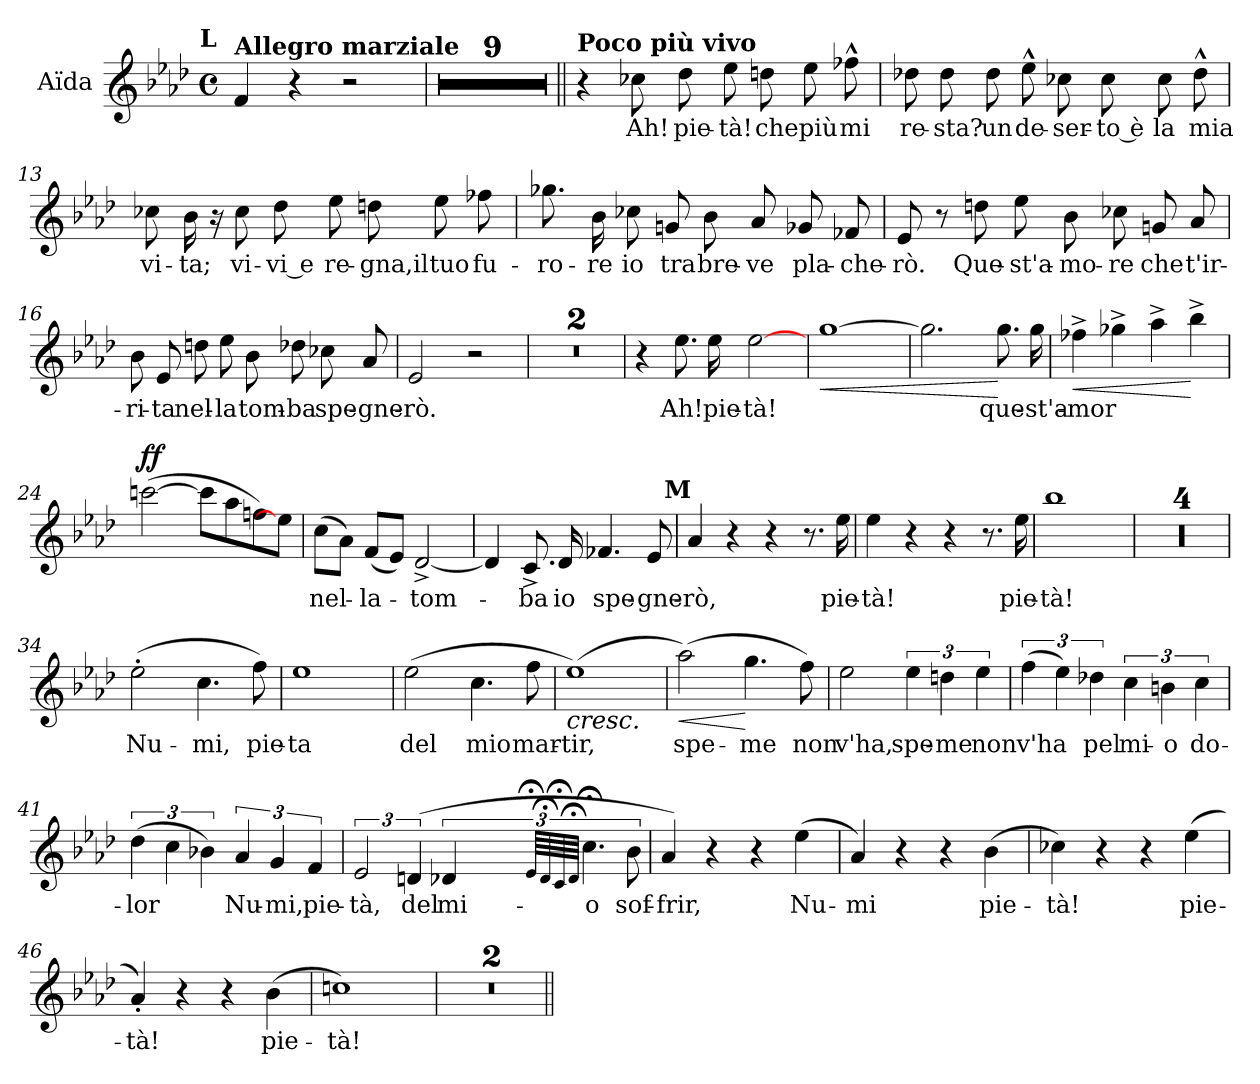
**kern	**text	**dynam
*part1	*part1	*part1
*staff1	*staff1	*staff1
*I"Aïda	*	*
*I'Aïda	*	*
*clefG2	*	*
*k[b-e-a-d-]	*	*
*A-:	*	*
*M4/4	*	*
*met(c)	*	*
*MM88	*	*
!!LO:REH:place=s1:a:enc=none:fs=18:t=L
=1	=1	=1
!LO:TX:a:B:t=Allegro marziale	!	!
4f/	.	.
4r	.	.
2r	.	.
=2	=2	=2
1r	.	.
=3	=3	=3
1r	.	.
!!LO:PB:g=z
=4	=4	=4
1r	.	.
=5	=5	=5
1r	.	.
=6	=6	=6
1r	.	.
=7	=7	=7
1r	.	.
!!LO:LB:g=z
=8	=8	=8
1r	.	.
=9	=9	=9
1r	.	.
=10	=10	=10
1r	.	.
!!LO:PB:g=z
=11||	=11||	=11||
*MM100	*	*
!LO:TX:a:B:t=Poco più vivo	!	!
4r	.	.
!	!LO:LY:b:color=#0055FF	!
8cc-X\	Ah!	.
!	!LO:LY:b:color=#0055FF	!
8dd-\	pie-	.
!	!LO:LY:b:color=#0055FF	!
8ee-\	-tà!	.
!	!LO:LY:b:color=#0055FF	!
8ddn\	che	.
!	!LO:LY:b:color=#0055FF	!
8ee-\	più	.
!	!LO:LY:b:color=#0055FF	!
8ff-X^^\	mi	.
=12	=12	=12
!	!LO:LY:b:color=#0055FF	!
8dd-X\	re-	.
!	!LO:LY:b:color=#0055FF	!
8dd-\	-sta?	.
!	!LO:LY:b:color=#0055FF	!
8dd-\	un	.
!	!LO:LY:b:color=#0055FF	!
8ee-^^\	de-	.
!	!LO:LY:b:color=#0055FF	!
8cc-X\	-ser-	.
!	!LO:LY:b:color=#0055FF	!
8cc-\	-to è	.
!	!LO:LY:b:color=#0055FF	!
8cc-\	la	.
!	!LO:LY:b:color=#0055FF	!
8dd-^^\	mia	.
!!LO:LB:g=z
=13	=13	=13
!	!LO:LY:b:color=#0055FF	!
8cc-X\	vi-	.
!	!LO:LY:b:color=#0055FF	!
16b-\	-ta;	.
16r	.	.
!	!LO:LY:b:color=#0055FF	!
8cc-\	vi-	.
!	!LO:LY:b:color=#0055FF	!
8dd-\	-vi e	.
!	!LO:LY:b:color=#0055FF	!
8ee-\	re-	.
!	!LO:LY:b:color=#0055FF	!
8ddn\	-gna,il	.
!	!LO:LY:b:color=#0055FF	!
8ee-\	tuo	.
!	!LO:LY:b:color=#0055FF	!
8ff-X\	fu-	.
=14	=14	=14
!	!LO:LY:b:color=#0055FF	!
8.gg-X\	-ro-	.
!	!LO:LY:b:color=#0055FF	!
16b-\	-re	.
!	!LO:LY:b:color=#0055FF	!
8cc-X\	io	.
!	!LO:LY:b:color=#0055FF	!
8gn/	tra	.
!	!LO:LY:b:color=#0055FF	!
8b-\	bre-	.
!	!LO:LY:b:color=#0055FF	!
8a-/	-ve	.
!	!LO:LY:b:color=#0055FF	!
8g-X/	pla-	.
!	!LO:LY:b:color=#0055FF	!
8f-X/	-che-	.
!!LO:LB:g=z
=15	=15	=15
!	!LO:LY:b:color=#0055FF	!
8e-/	-rò.	.
8r	.	.
!	!LO:LY:b:color=#0055FF	!
8ddn\	Que-	.
!	!LO:LY:b:color=#0055FF	!
8ee-\	-st'a-	.
!	!LO:LY:b:color=#0055FF	!
8b-\	-mo-	.
!	!LO:LY:b:color=#0055FF	!
8cc-X\	-re	.
!	!LO:LY:b:color=#0055FF	!
8gn/	che	.
!	!LO:LY:b:color=#0055FF	!
8a-/	t'ir-	.
=16	=16	=16
!	!LO:LY:b:color=#0055FF	!
8b-\	-ri-	.
!	!LO:LY:b:color=#0055FF	!
8e-/	-ta	.
!	!LO:LY:b:color=#0055FF	!
8ddn\	nel-	.
!	!LO:LY:b:color=#0055FF	!
8ee-\	-la	.
!	!LO:LY:b:color=#0055FF	!
8b-\	tom-	.
!	!LO:LY:b:color=#0055FF	!
8dd-X\	-ba	.
!	!LO:LY:b:color=#0055FF	!
8cc-X\	spe-	.
!	!LO:LY:b:color=#0055FF	!
8a-/	-gne-	.
!!LO:PB:g=z
=17	=17	=17
!	!LO:LY:b:color=#0055FF	!
2e-/	-rò.	.
2r	.	.
=18	=18	=18
1r	.	.
!!LO:LB:g=z
=19	=19	=19
1r	.	.
=20	=20	=20
4r	.	.
!	!LO:LY:b:color=#0055FF	!
8.ee-\	Ah!	.
!	!LO:LY:b:color=#0055FF	!
16ee-\	pie-	.
!	!LO:LY:b:color=#0055FF	!
[2ee-\	-tà!	.
!!LO:LB:g=z
=21	=21	=21
!	!	!LO:HP:b
[1gg	.	<
=22	=22	=22
2.gg\]	.	.
!	!LO:LY:b:color=#0055FF	!
8.gg\	que-	[
!	!LO:LY:b:color=#0055FF	!
16gg\	-st'a-	.
!!LO:PB:g=z
=23	=23	=23
!	!LO:LY:b:color=#0055FF	!LO:HP:b
4ff-X^\	-mor	<
4gg-X^\	.	.
4aa-^\	.	.
4bb-^\	.	[
=24	=24	=24
!	!	!LO:DY:a
(>[2cccn\	.	ff
8ccc\L]	.	.
8aa-\	.	.
8ffn\)	.	.
8ee-\J]	.	.
=25	=25	=25
!	!LO:LY:b:color=#0055FF	!
(>8cc\L	nel-	.
8a-\J)	.	.
!	!LO:LY:b:color=#0055FF	!
(<8f/L	-la-	.
8e-/J)	.	.
!	!LO:LY:b:color=#0055FF	!
[2d-^/	-tom-	.
!!LO:LB:g=z
=26	=26	=26
4d-/]	.	.
!	!LO:LY:b:color=#0055FF	!
8.c^/	-ba	.
!	!LO:LY:b:color=#0055FF	!
16d-/	io	.
!	!LO:LY:b:color=#0055FF	!
4.f-X/	spe-	.
!	!LO:LY:b:color=#0055FF	!
8e-/	-gne-	.
!!LO:REH:place=s1:a:enc=none:fs=18:t=M
=27	=27	=27
!	!LO:LY:b:color=#0055FF	!
4a-/	-rò,	.
4r	.	.
4r	.	.
8.r	.	.
!	!LO:LY:b:color=#0055FF	!
16ee-\	pie-	.
=28	=28	=28
!	!LO:LY:b:color=#0055FF	!
4ee-\	-tà!	.
4r	.	.
4r	.	.
8.r	.	.
!	!LO:LY:b:color=#0055FF	!
16ee-\	pie-	.
!!LO:PB:g=z
=29	=29	=29
!	!LO:LY:b:color=#0055FF	!
1bb-	-tà!	.
=30	=30	=30
1r	.	.
=31	=31	=31
1r	.	.
!!LO:LB:g=z
=32	=32	=32
1r	.	.
=33	=33	=33
1r	.	.
=34	=34	=34
!	!LO:LY:b:color=#0055FF	!
(>2ee-'\	Nu-	.
!	!LO:LY:b:color=#0055FF	!
4.cc\	-mi,	.
!	!LO:LY:b:color=#0055FF	!
8ff\)	pie-	.
!!LO:PB:g=z
=35	=35	=35
!	!LO:LY:b:color=#0055FF	!
1ee-	-ta	.
=36	=36	=36
!	!LO:LY:b:color=#0055FF	!
(>2ee-\	del	.
!	!LO:LY:b:color=#0055FF	!
4.cc\	mio	.
!	!LO:LY:b:color=#0055FF	!
8ff\	mar-	.
=37	=37	=37
!	!LO:LY:b:color=#0055FF	!LO:HP:b
(>1ee-)	-tir,	<
=38	=38	=38
!	!LO:LY:b:color=#0055FF	!LO:HP:b
(>2aa-\)	spe-	<
!	!LO:LY:b:color=#0055FF	!
4.gg\	-me	[
!	!LO:LY:b:color=#0055FF	!
8ff\)	non	.
!!LO:LB:g=z
=39	=39	=39
!	!LO:LY:b:color=#0055FF	!
2ee-\	v'ha,	.
!	!LO:LY:b:color=#0055FF	!
6ee-\	spe-	.
!	!LO:LY:b:color=#0055FF	!
6ddn\	-me	.
!	!LO:LY:b:color=#0055FF	!
6ee-\	non	.
=40	=40	=40
!	!LO:LY:b:color=#0055FF	!
(>6ff\	v'ha	.
6ee-\)	.	.
!	!LO:LY:b:color=#0055FF	!
6dd-X\	pel	.
!	!LO:LY:b:color=#0055FF	!
6cc\	mi-	.
!	!LO:LY:b:color=#0055FF	!
6bn\	-o	.
!	!LO:LY:b:color=#0055FF	!
6cc\	do-	.
=41	=41	=41
!	!LO:LY:b:color=#0055FF	!
(>6dd-\	-lor	.
6cc\	.	.
6b-X\)	.	.
!	!LO:LY:b:color=#0055FF	!
6a-/	Nu-	.
!	!LO:LY:b:color=#0055FF	!
6g/	-mi,	.
!	!LO:LY:b:color=#0055FF	!
6f/	pie-	.
.	.	[
!!LO:LB:g=z
=42	=42	=42
!	!LO:LY:b:color=#0055FF	!
3e-/	-tà,	.
!	!LO:LY:b:color=#0055FF	!
(>6dn/	del	.
!	!LO:LY:b:color=#0055FF	!
6d-X/	mi-	.
64qe-;</LLLL	.	.
64qd-;</	.	.
64qc;</	.	.
64qd-;</JJJJ	.	.
!	!LO:LY:b:color=#0055FF	!
6.cc;<\	-o	.
!	!LO:LY:b:color=#0055FF	!
12b-\	sof-	.
=43	=43	=43
!	!LO:LY:b:color=#0055FF	!
4a-/)	-frir,	.
4r	.	.
!	!	!LO:DY:a
4r	.	other-dynamics
!	!LO:LY:b:color=#0055FF	!
(>4ee-\	Nu-	.
=44	=44	=44
!	!LO:LY:b:color=#0055FF	!
4a-/)	-mi	.
4r	.	.
4r	.	.
!	!LO:LY:b:color=#0055FF	!
(>4b-\	pie-	.
=45	=45	=45
!	!LO:LY:b:color=#0055FF	!
4cc-X\)	-tà!	.
4r	.	.
4r	.	.
!	!LO:LY:b:color=#0055FF	!
(>4ee-\	pie-	.
!!LO:LB:g=z
=46	=46	=46
!	!LO:LY:b:color=#0055FF	!
4a-'/)	-tà!	.
4r	.	.
4r	.	.
!	!LO:LY:b:color=#0055FF	!
(>4b-\	pie-	.
=47	=47	=47
!	!LO:LY:b:color=#0055FF	!
1ccn)	-tà!	.
=48	=48	=48
1r	.	.
=49	=49	=49
1r	.	.
=||	=||	=||
*-	*-	*-
